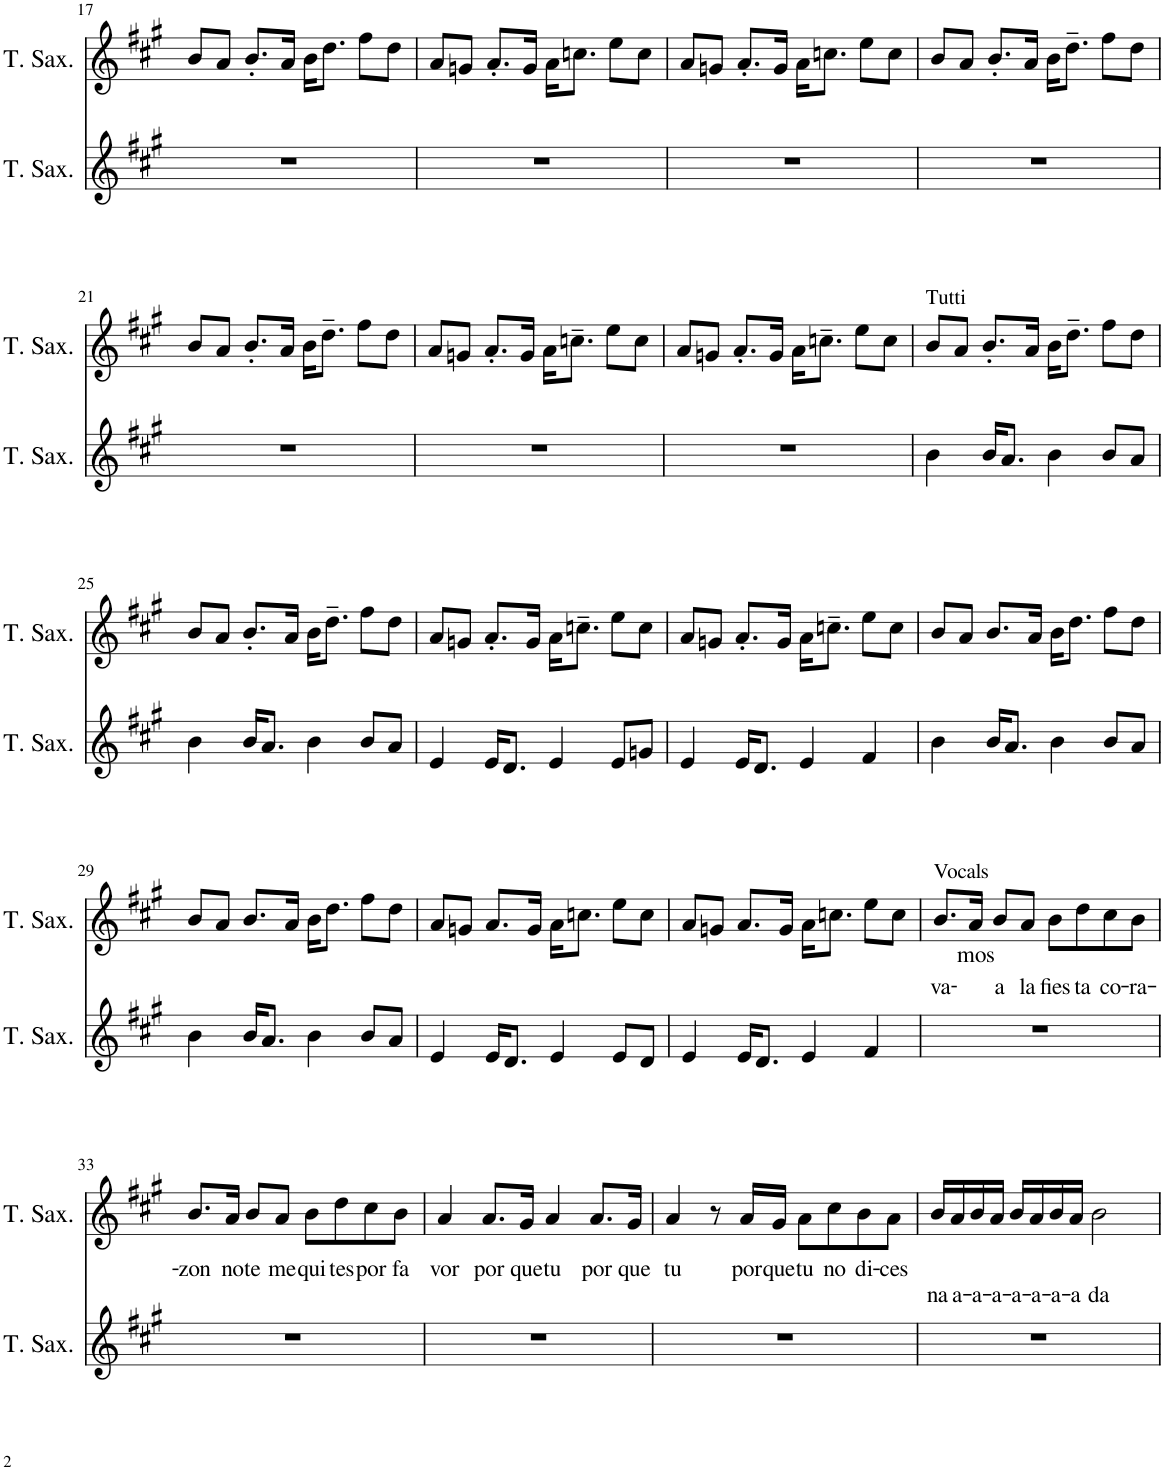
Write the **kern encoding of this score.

**kern	**kern	**text	**text
*part2	*part1	*part1	*part1
*staff2	*staff1	*staff1	*staff1
*I"Tenor Saxophone	*I"Tenor Saxophone	*	*
*I'T. Sax.	*I'T. Sax.	*	*
!!LO:PB:g=z
*clefG2	*clefG2	*	*
*Trd8c14	*Trd8c14	*	*
*k[f#c#g#]	*k[f#c#g#]	*	*
*M4/4	*M4/4	*	*
=17	=17	=17	=17
1r	8b/L	.	.
.	8a/J	.	.
.	8.b'/L	.	.
.	16a/Jk	.	.
.	16b\KL	.	.
.	8.dd\J	.	.
.	8ff#\L	.	.
.	8dd\J	.	.
=18	=18	=18	=18
1r	8a/L	.	.
.	8gn/J	.	.
.	8.a'/L	.	.
.	16g/Jk	.	.
.	16a\KL	.	.
.	8.ccn\J	.	.
.	8ee\L	.	.
.	8cc\J	.	.
=19	=19	=19	=19
1r	8a/L	.	.
.	8gn/J	.	.
.	8.a'/L	.	.
.	16g/Jk	.	.
.	16a\KL	.	.
.	8.ccn\J	.	.
.	8ee\L	.	.
.	8cc\J	.	.
=20	=20	=20	=20
1r	8b/L	.	.
.	8a/J	.	.
.	8.b'/L	.	.
.	16a/Jk	.	.
.	16b\KL	.	.
.	8.dd~\J	.	.
.	8ff#\L	.	.
.	8dd\J	.	.
!!LO:LB:g=z
=21	=21	=21	=21
1r	8b/L	.	.
.	8a/J	.	.
.	8.b'/L	.	.
.	16a/Jk	.	.
.	16b\KL	.	.
.	8.dd~\J	.	.
.	8ff#\L	.	.
.	8dd\J	.	.
=22	=22	=22	=22
1r	8a/L	.	.
.	8gn/J	.	.
.	8.a'/L	.	.
.	16g/Jk	.	.
.	16a\KL	.	.
.	8.ccn~\J	.	.
.	8ee\L	.	.
.	8cc\J	.	.
=23	=23	=23	=23
1r	8a/L	.	.
.	8gn/J	.	.
.	8.a'/L	.	.
.	16g/Jk	.	.
.	16a\KL	.	.
.	8.ccn~\J	.	.
.	8ee\L	.	.
.	8cc\J	.	.
=24	=24	=24	=24
!	!LO:TX:a:t=Tutti	!	!
4b\	8b/L	.	.
.	8a/J	.	.
16b/KL	8.b'/L	.	.
8.a/J	.	.	.
.	16a/Jk	.	.
4b\	16b\KL	.	.
.	8.dd~\J	.	.
8b/L	8ff#\L	.	.
8a/J	8dd\J	.	.
!!LO:LB:g=z
=25	=25	=25	=25
4b\	8b/L	.	.
.	8a/J	.	.
16b/KL	8.b'/L	.	.
8.a/J	.	.	.
.	16a/Jk	.	.
4b\	16b\KL	.	.
.	8.dd~\J	.	.
8b/L	8ff#\L	.	.
8a/J	8dd\J	.	.
=26	=26	=26	=26
4e/	8a/L	.	.
.	8gn/J	.	.
16e/KL	8.a'/L	.	.
8.d/J	.	.	.
.	16g/Jk	.	.
4e/	16a\KL	.	.
.	8.ccn~\J	.	.
8e/L	8ee\L	.	.
8gn/J	8cc\J	.	.
=27	=27	=27	=27
4e/	8a/L	.	.
.	8gn/J	.	.
16e/KL	8.a'/L	.	.
8.d/J	.	.	.
.	16g/Jk	.	.
4e/	16a\KL	.	.
.	8.ccn~\J	.	.
4f#/	8ee\L	.	.
.	8cc\J	.	.
=28	=28	=28	=28
4b\	8b/L	.	.
.	8a/J	.	.
16b/KL	8.b/L	.	.
8.a/J	.	.	.
.	16a/Jk	.	.
4b\	16b\KL	.	.
.	8.dd\J	.	.
8b/L	8ff#\L	.	.
8a/J	8dd\J	.	.
!!LO:LB:g=z
=29	=29	=29	=29
4b\	8b/L	.	.
.	8a/J	.	.
16b/KL	8.b/L	.	.
8.a/J	.	.	.
.	16a/Jk	.	.
4b\	16b\KL	.	.
.	8.dd\J	.	.
8b/L	8ff#\L	.	.
8a/J	8dd\J	.	.
=30	=30	=30	=30
4e/	8a/L	.	.
.	8gn/J	.	.
16e/KL	8.a/L	.	.
8.d/J	.	.	.
.	16g/Jk	.	.
4e/	16a\KL	.	.
.	8.ccn\J	.	.
8e/L	8ee\L	.	.
8d/J	8cc\J	.	.
=31	=31	=31	=31
4e/	8a/L	.	.
.	8gn/J	.	.
16e/KL	8.a/L	.	.
8.d/J	.	.	.
.	16g/Jk	.	.
4e/	16a\KL	.	.
.	8.ccn\J	.	.
4f#/	8ee\L	.	.
.	8cc\J	.	.
=32	=32	=32	=32
!	!LO:TX:a:t=Vocals	!	!
!	!	!LO:LY:b	!
1r	8.b/L	va-	.
!	!	!LO:LY:b	!
.	16a/Jk	-mos	.
!	!	!LO:LY:b	!
.	8b/L	a	.
!	!	!LO:LY:b	!
.	8a/J	la	.
!	!	!LO:LY:b	!
.	8b\L	fies-	.
!	!	!LO:LY:b	!
.	8dd\	-ta	.
!	!	!LO:LY:b	!
.	8cc#\	co-	.
!	!	!LO:LY:b	!
.	8b\J	-ra-	.
!!LO:LB:g=z
=33	=33	=33	=33
!	!	!LO:LY:b	!
1r	8.b/L	-zon	.
!	!	!LO:LY:b	!
.	16a/Jk	no	.
!	!	!LO:LY:b	!
.	8b/L	te	.
!	!	!LO:LY:b	!
.	8a/J	me	.
!	!	!LO:LY:b	!
.	8b\L	qui-	.
!	!	!LO:LY:b	!
.	8dd\	-tes	.
!	!	!LO:LY:b	!
.	8cc#\	por	.
!	!	!LO:LY:b	!
.	8b\J	fa	.
=34	=34	=34	=34
!	!	!LO:LY:b	!
1r	4a/	vor	.
!	!	!LO:LY:b	!
.	8.a/L	por	.
!	!	!LO:LY:b	!
.	16g#/Jk	que	.
!	!	!LO:LY:b	!
.	4a/	tu	.
!	!	!LO:LY:b	!
.	8.a/L	por	.
!	!	!LO:LY:b	!
.	16g#/Jk	que	.
=35	=35	=35	=35
!	!	!LO:LY:b	!
1r	4a/	tu	.
.	8r	.	.
!	!	!LO:LY:b	!
.	16a/LL	por	.
!	!	!LO:LY:b	!
.	16g#/JJ	que	.
!	!	!LO:LY:b	!
.	8a\L	tu	.
!	!	!LO:LY:b	!
.	8cc#\	no	.
!	!	!LO:LY:b	!
.	8b\	di-	.
!	!	!LO:LY:b	!
.	8a\J	-ces	.
=36	=36	=36	=36
!	!	!	!LO:LY:b
1r	16b/LL	.	na-
!	!	!	!LO:LY:b
.	16a/	.	-a-
!	!	!	!LO:LY:b
.	16b/	.	-a-
!	!	!	!LO:LY:b
.	16a/JJ	.	-a-
!	!	!	!LO:LY:b
.	16b/LL	.	-a-
!	!	!	!LO:LY:b
.	16a/	.	-a-
!	!	!	!LO:LY:b
.	16b/	.	-a-
!	!	!	!LO:LY:b
.	16a/JJ	.	-a
!	!	!	!LO:LY:b
.	2b\	.	da
=	=	=	=
*-	*-	*-	*-
